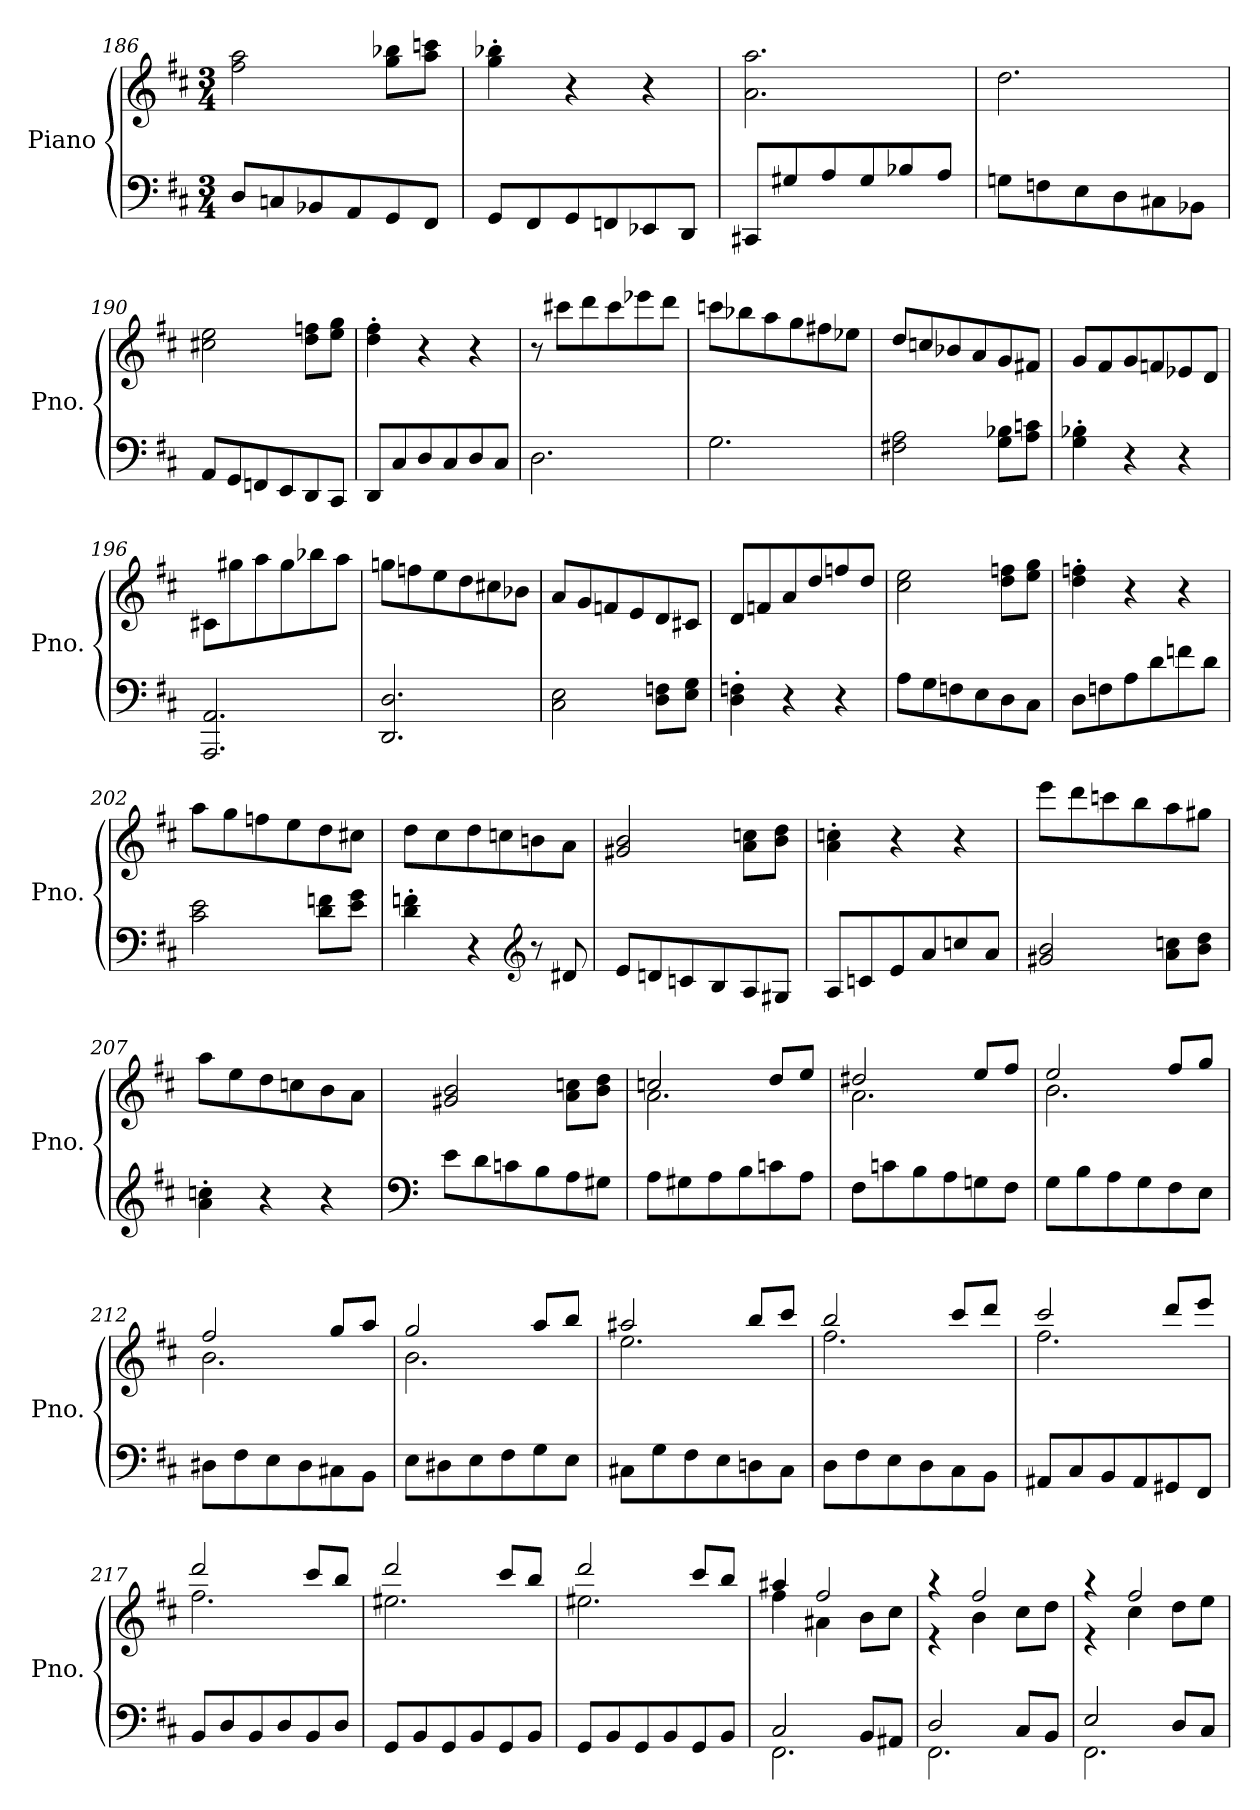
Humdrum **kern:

**kern	**kern
*part1	*part1
*staff2	*staff1
*I"Piano	*
*I'Pno.	*
*clefF4	*clefG2
*k[f#c#]	*k[f#c#]
*M3/4	*M3/4
=186	=186
8D/L	2ff#\ 2aa\
8Cn/	.
8BB-X/	.
8AA/	.
8GG/	8gg\ 8bb-X\L
8FF#/J	8aa\ 8cccn\J
!!LO:PB:g=z
=187	=187
8GG/L	4gg\' 4bb-X\'
8FF#/	.
8GG/	4r
8FFn/	.
8EE-X/	4r
8DD/J	.
=188	=188
8CC#X/L	2.a\ 2.aa\
8G#X/	.
8A/	.
8G#/	.
8B-X/	.
8A/J	.
=189	=189
8Gn\L	2.dd\
8Fn\	.
8E\	.
8D\	.
8C#X\	.
8BB-X\J	.
=190	=190
8AA/L	2cc#X\ 2ee\
8GG/	.
8FFn/	.
8EE/	.
8DD/	8dd\ 8ffn\L
8CC#/J	8ee\ 8gg\J
=191	=191
8DD/L	4dd\' 4ff#\'
8C#/	.
8D/	4r
8C#/	.
8D/	4r
8C#/J	.
!!LO:LB:g=z
=192	=192
2.D\	8r
.	8ccc#X\L
.	8ddd\
.	8ccc#\
.	8eee-X\
.	8ddd\J
=193	=193
2.G\	8cccn\L
.	8bb-X\
.	8aa\
.	8gg\
.	8ff#X\
.	8ee-X\J
=194	=194
2F#X\ 2A\	8dd/L
.	8ccn/
.	8b-X/
.	8a/
8G\ 8B-X\L	8g/
8A\ 8cn\J	8f#X/J
=195	=195
4G\' 4B-X\'	8g/L
.	8f#/
4r	8g/
.	8fn/
4r	8e-X/
.	8d/J
!!LO:LB:g=z
=196	=196
2.AAA/ 2.AA/	8c#X\L
.	8gg#X\
.	8aa\
.	8gg#\
.	8bb-X\
.	8aa\J
=197	=197
2.DD/ 2.D/	8ggn\L
.	8ffn\
.	8ee\
.	8dd\
.	8cc#X\
.	8b-X\J
=198	=198
2C#\ 2E\	8a/L
.	8g/
.	8fn/
.	8e/
8D\ 8Fn\L	8d/
8E\ 8G\J	8c#X/J
=199	=199
4D\' 4Fn\'	8d/L
.	8fn/
4r	8a/
.	8dd/
4r	8ffn/
.	8dd/J
=200	=200
8A\L	2cc#\ 2ee\
8G\	.
8Fn\	.
8E\	.
8D\	8dd\ 8ffn\L
8C#\J	8ee\ 8gg\J
!!LO:LB:g=z
=201	=201
8D\L	4dd\' 4ffn\'
8Fn\	.
8A\	4r
8d\	.
8fn\	4r
8d\J	.
=202	=202
2c#\ 2e\	8aa\L
.	8gg\
.	8ffn\
.	8ee\
8d\ 8fn\L	8dd\
8e\ 8g\J	8cc#X\J
=203	=203
4d\' 4fn\'	8dd\L
.	8cc#\
4r	8dd\
.	8ccn\
*clefG2	*
8r	8bn\
8d#X/	8a\J
=204	=204
8e/L	2g#X/ 2b/
8dn/	.
8cn/	.
8B/	.
8A/	8a\ 8ccn\L
8G#X/J	8b\ 8dd\J
=205	=205
8A/L	4a\' 4ccn\'
8cn/	.
8e/	4r
8a/	.
8ccn/	4r
8a/J	.
!!LO:LB:g=z
=206	=206
2g#X/ 2b/	8eee\L
.	8ddd\
.	8cccn\
.	8bb\
8a\ 8ccn\L	8aa\
8b\ 8dd\J	8gg#X\J
=207	=207
4a\' 4ccn\'	8aa\L
.	8ee\
4r	8dd\
.	8ccn\
4r	8b\
.	8a\J
=208	=208
*clefF4	*
8e\L	2g#X/ 2b/
8d\	.
8cn\	.
8B\	.
8A\	8a\ 8ccn\L
8G#X\J	8b\ 8dd\J
=209	=209
*	*^
8A\L	2ccn/	2.a\
8G#X\	.	.
8A\	.	.
8B\	.	.
8cn\	8dd/L	.
8A\J	8ee/J	.
=210	=210	=210
8F#\L	2dd#X/	2.a\
8cn\	.	.
8B\	.	.
8A\	.	.
8Gn\	8ee/L	.
8F#\J	8ff#/J	.
!!LO:LB:g=z	!!
=211	=211	=211
8G\L	2ee/	2.b\
8B\	.	.
8A\	.	.
8G\	.	.
8F#\	8ff#/L	.
8E\J	8gg/J	.
=212	=212	=212
8D#X\L	2ff#/	2.b\
8F#\	.	.
8E\	.	.
8D#\	.	.
8C#X\	8gg/L	.
8BB\J	8aa/J	.
=213	=213	=213
8E\L	2gg/	2.b\
8D#X\	.	.
8E\	.	.
8F#\	.	.
8G\	8aa/L	.
8E\J	8bb/J	.
=214	=214	=214
8C#X\L	2aa#X/	2.ee\
8G\	.	.
8F#\	.	.
8E\	.	.
8Dn\	8bb/L	.
8C#\J	8ccc#/J	.
=215	=215	=215
8D\L	2bb/	2.ff#\
8F#\	.	.
8E\	.	.
8D\	.	.
8C#\	8ccc#/L	.
8BB\J	8ddd/J	.
!!LO:PB:g=z	!!
=216	=216	=216
8AA#X/L	2ccc#/	2.ff#\
8C#/	.	.
8BB/	.	.
8AA#/	.	.
8GG#X/	8ddd/L	.
8FF#/J	8eee/J	.
=217	=217	=217
8BB/L	2ddd/	2.ff#\
8D/	.	.
8BB/	.	.
8D/	.	.
8BB/	8ccc#/L	.
8D/J	8bb/J	.
=218	=218	=218
8GG/L	2ddd/	2.ee#X\
8BB/	.	.
8GG/	.	.
8BB/	.	.
8GG/	8ccc#/L	.
8BB/J	8bb/J	.
=219	=219	=219
8GG/L	2ddd/	2.ee#X\
8BB/	.	.
8GG/	.	.
8BB/	.	.
8GG/	8ccc#/L	.
8BB/J	8bb/J	.
=220	=220	=220
*^	*	*
2C#/	2.FF#\	4aa#X/	4ff#\
.	.	2ff#/	4a#X\
8BB/L	.	.	8b\L
8AA#X/J	.	.	8cc#\J
=221	=221	=221	=221
2D/	2.FF#\	4r	4r
.	.	2ff#/	4b\
8C#/L	.	.	8cc#\L
8BB/J	.	.	8dd\J
!!LO:LB:g=z	!!
=222	=222	=222	=222
2E/	2.FF#\	4r	4r
.	.	2ff#/	4cc#\
8D/L	.	.	8dd\L
8C#/J	.	.	8ee\J
*v	*v	*	*
*	*v	*v
=	=
*-	*-
